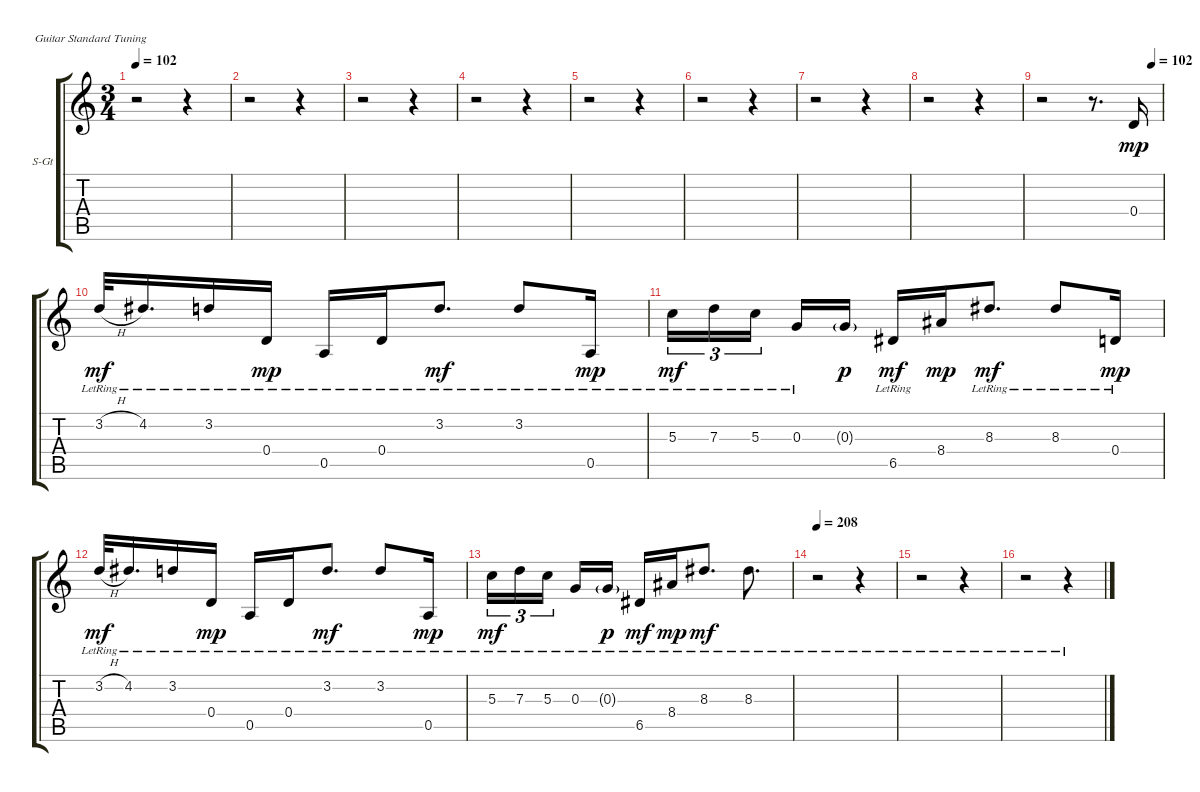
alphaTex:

\bracketExtendMode groupsimilarinstruments
\firstSystemTrackNameOrientation horizontal
\otherSystemsTrackNameOrientation horizontal
\track ("Acoustic Guitar 2" "S-Gt") {instrument acousticguitarsteel}
\staff {score tabs}
\tuning (E4 B3 G3 D3 A2 E2)
\ts (3 4)
\tempo 102
\clef g2
\ks c
r.2{dy ff} r.4 |
r.2 r.4 |
r.2 r.4 |
r.2 r.4 |
r.2 r.4 |
r.2 r.4 |
r.2 r.4 |
r.2 r.4 |
\tempo (102 0.916667)
r.2 r.8{d} 0.4.16{dy mp} |
3.2{h lr}.32{dy mf} 4.2{lr}.16{d} 3.2{lr}.16 0.4{lr}.16{dy mp} 0.5{lr}.16 0.4{lr}.16 3.2{lr}.8{d dy mf} 3.2{lr}.8 0.5{lr}.16{dy mp} |
5.3{lr}.16{tu (3 2) dy mf} 7.3{lr}.16{tu (3 2)} 5.3{lr}.16{tu (3 2)} 0.3{lr}.16 0.3{g}.16{dy p} 6.5{lr}.16{dy mf} 8.4.16{dy mp} 8.3{lr}.8{d dy mf} 8.3{lr}.8 0.4{lr}.16{dy mp} |
3.2{h lr}.32{dy mf} 4.2{lr}.16{d} 3.2{lr}.16 0.4{lr}.16{dy mp} 0.5{lr}.16 0.4{lr}.16 3.2{lr}.8{d dy mf} 3.2{lr}.8 0.5{lr}.16{dy mp} |
5.3{lr}.16{tu (3 2) dy mf} 7.3{lr}.16{tu (3 2)} 5.3{lr}.16{tu (3 2)} 0.3{lr}.16 0.3{g lr}.16{dy p} 6.5{lr}.16{dy mf} 8.4{lr}.16{dy mp} 8.3{lr}.8{d dy mf} 8.3{lr}.8{d} |
\tempo 208
r.2 r.4 |
r.2 r.4 |
r.2 r.4
